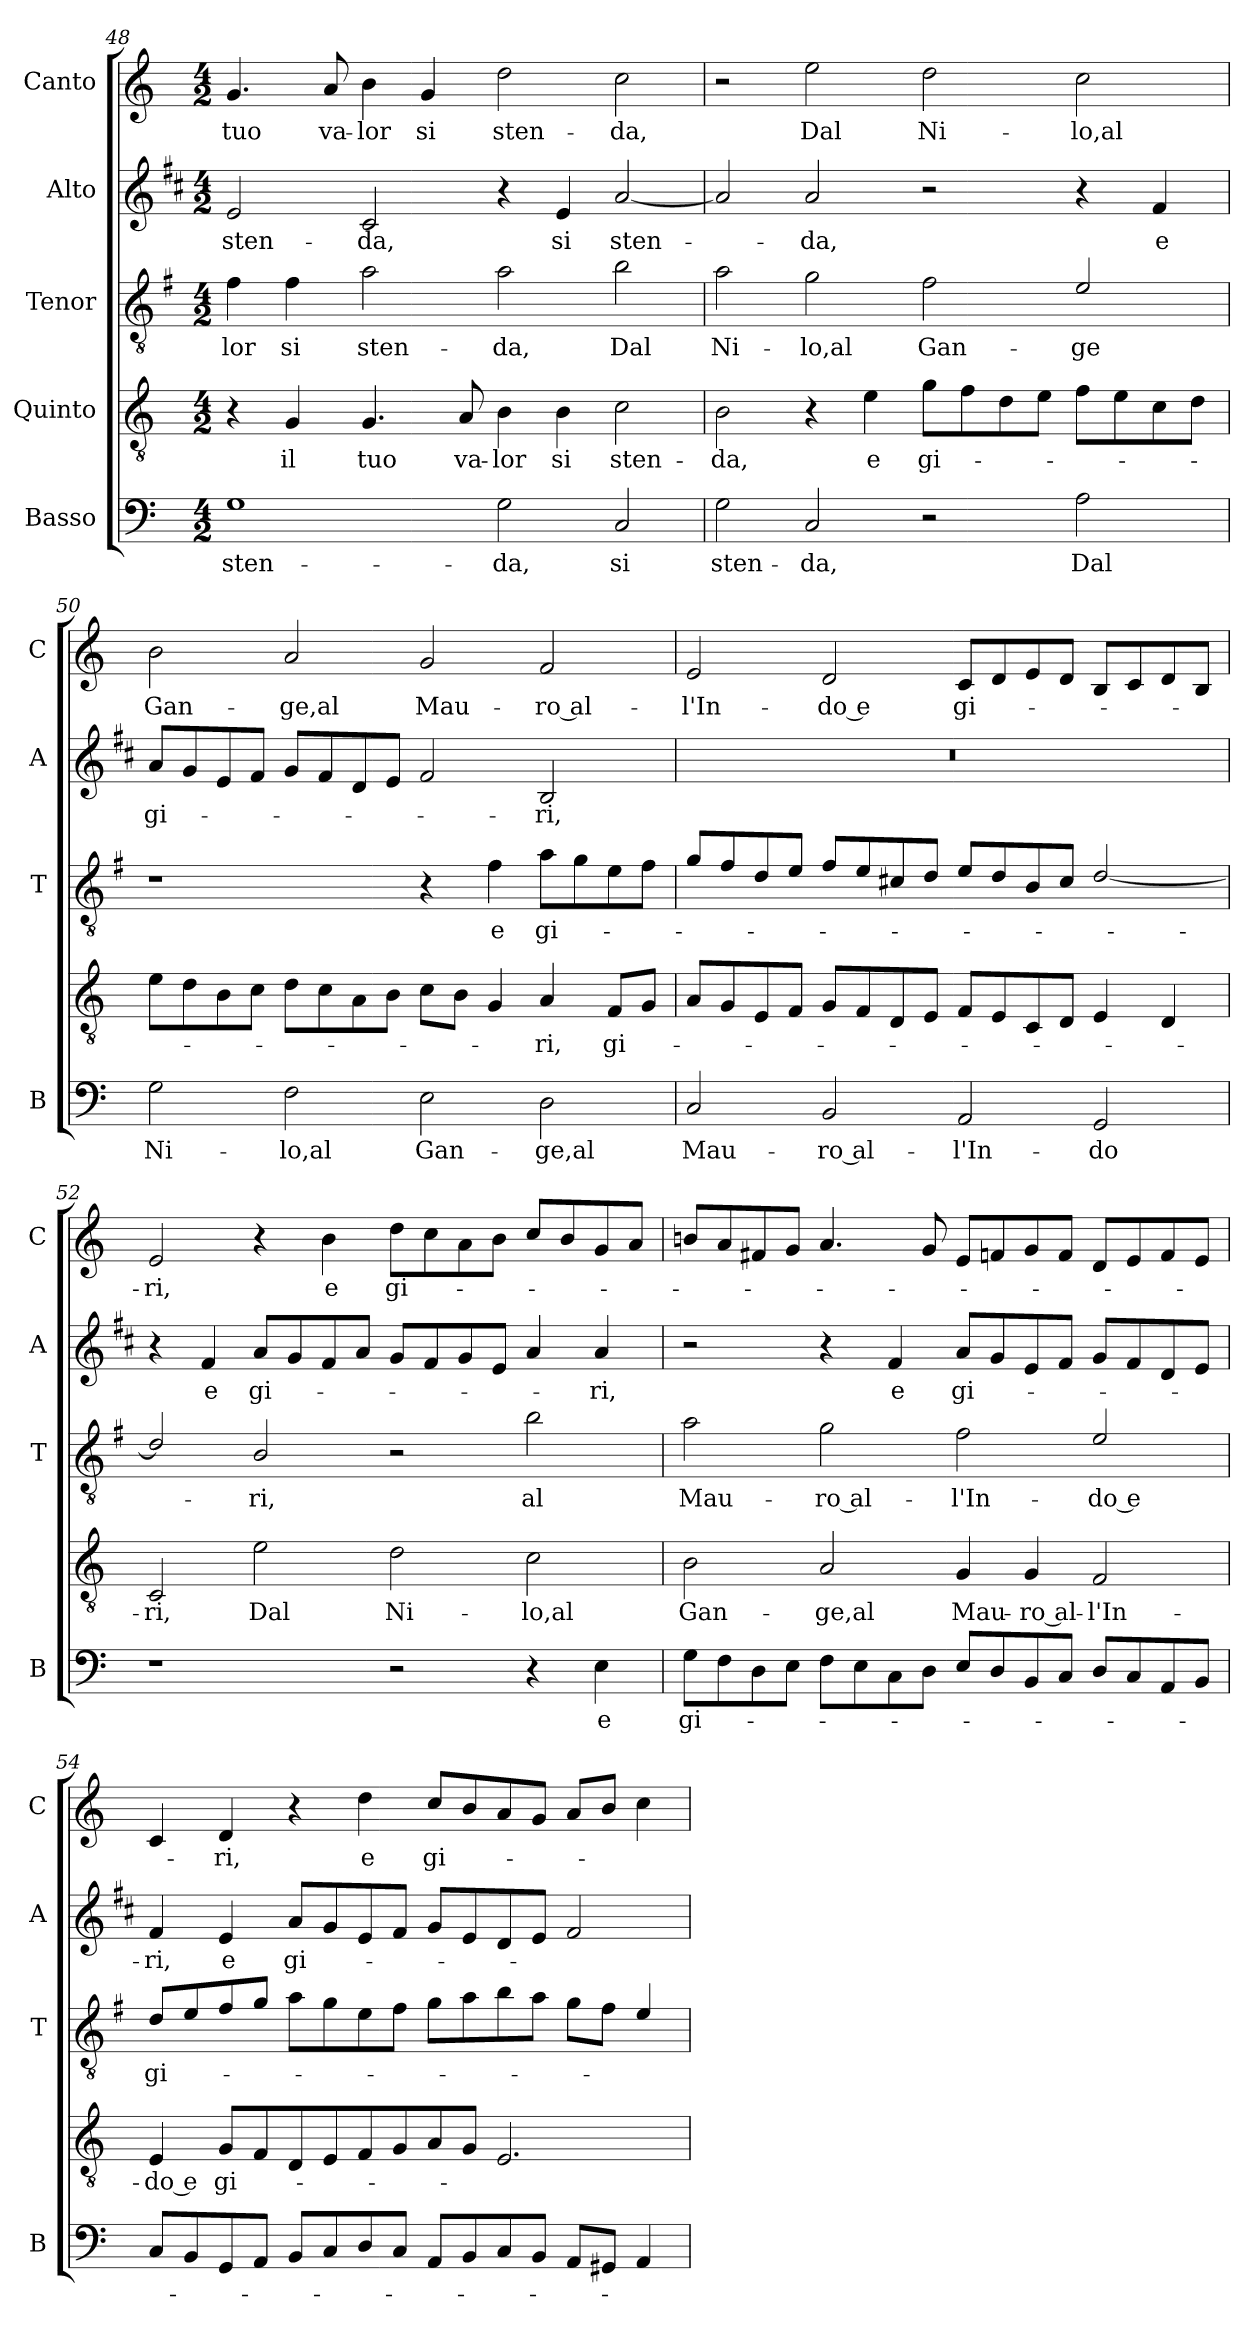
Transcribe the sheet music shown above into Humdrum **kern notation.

**kern	**text	**kern	**text	**kern	**text	**kern	**text	**kern	**text
*part5	*part5	*part4	*part4	*part3	*part3	*part2	*part2	*part1	*part1
*staff5	*staff5	*staff4	*staff4	*staff3	*staff3	*staff2	*staff2	*staff1	*staff1
*I"Basso	*	*I"Quinto	*	*I"Tenor	*	*I"Alto	*	*I"Canto	*
*I'B	*	*	*	*I'T	*	*I'A	*	*I'C	*
*clefF4	*	*clefGv2	*	*clefGv2	*	*clefG2	*	*clefG2	*
*	*	*	*	*ITrd4c7	*	*ITrd1c2	*	*	*
*k[]	*	*k[]	*	*k[]	*	*k[]	*	*k[]	*
*C:	*	*C:	*	*C:	*	*C:	*	*C:	*
*M4/2	*	*M4/2	*	*M4/2	*	*M4/2	*	*M4/2	*
=48	=48	=48	=48	=48	=48	=48	=48	=48	=48
!	!LO:LY:b	!	!	!	!LO:LY:b	!	!LO:LY:b	!	!LO:LY:b
1G	sten-	4r	.	4B\	-lor	2d/	sten-	4.g/	tuo
!	!	!	!LO:LY:b	!	!LO:LY:b	!	!	!	!
.	.	4G/	il	4B\	si	.	.	.	.
!	!	!	!	!	!	!	!	!	!LO:LY:b
.	.	.	.	.	.	.	.	8a/	va-
!	!	!	!LO:LY:b	!	!LO:LY:b	!	!LO:LY:b	!	!LO:LY:b
.	.	4.G/	tuo	2d\	sten-	2B/	-da,	4b\	-lor
!	!	!	!	!	!	!	!	!	!LO:LY:b
.	.	.	.	.	.	.	.	4g/	si
!	!	!	!LO:LY:b	!	!	!	!	!	!
.	.	8A/	va-	.	.	.	.	.	.
!	!LO:LY:b	!	!LO:LY:b	!	!LO:LY:b	!	!	!	!LO:LY:b
2G\	-da,	4B\	-lor	2d\	-da,	4r	.	2dd\	sten-
!	!	!	!LO:LY:b	!	!	!	!LO:LY:b	!	!
.	.	4B\	si	.	.	4d/	si	.	.
!	!LO:LY:b	!	!LO:LY:b	!	!LO:LY:b	!	!LO:LY:b	!	!LO:LY:b
2C/	si	2c\	sten-	2e\	Dal	[2g/	sten-	2cc\	-da,
!!LO:LB:g=z
=49	=49	=49	=49	=49	=49	=49	=49	=49	=49
!	!LO:LY:b	!	!LO:LY:b	!	!LO:LY:b	!	!	!	!
2G\	sten-	2B\	-da,	2d\	Ni-	2g/]	.	2r	.
!	!LO:LY:b	!	!	!	!LO:LY:b	!	!LO:LY:b	!	!LO:LY:b
2C/	-da,	4r	.	2c\	-lo,al	2g/	-da,	2ee\	Dal
!	!	!	!LO:LY:b	!	!	!	!	!	!
.	.	4e\	e	.	.	.	.	.	.
!	!	!	!LO:LY:b	!	!LO:LY:b	!	!	!	!LO:LY:b
2r	.	8g\L	gi-	2B\	Gan-	2r	.	2dd\	Ni-
.	.	8f\	.	.	.	.	.	.	.
.	.	8d\	.	.	.	.	.	.	.
.	.	8e\J	.	.	.	.	.	.	.
!	!LO:LY:b	!	!	!	!LO:LY:b	!	!	!	!LO:LY:b
2A\	Dal	8f\L	.	2A/	-ge	4r	.	2cc\	-lo,al
.	.	8e\	.	.	.	.	.	.	.
!	!	!	!	!	!	!	!LO:LY:b	!	!
.	.	8c\	.	.	.	4e/	e	.	.
.	.	8d\J	.	.	.	.	.	.	.
=50	=50	=50	=50	=50	=50	=50	=50	=50	=50
!	!LO:LY:b	!	!	!	!	!	!LO:LY:b	!	!LO:LY:b
2G\	Ni-	8e\L	.	1r	.	8g/L	gi-	2b\	Gan-
.	.	8d\	.	.	.	8f/	.	.	.
.	.	8B\	.	.	.	8d/	.	.	.
.	.	8c\J	.	.	.	8e/J	.	.	.
!	!LO:LY:b	!	!	!	!	!	!	!	!LO:LY:b
2F\	-lo,al	8d\L	.	.	.	8f/L	.	2a/	-ge,al
.	.	8c\	.	.	.	8e/	.	.	.
.	.	8A\	.	.	.	8c/	.	.	.
.	.	8B\J	.	.	.	8d/J	.	.	.
!	!LO:LY:b	!	!	!	!	!	!	!	!LO:LY:b
2E\	Gan-	8c\L	.	4r	.	2e/	.	2g/	Mau-
.	.	8B\J	.	.	.	.	.	.	.
!	!	!	!	!	!LO:LY:b	!	!	!	!
.	.	4G/	.	4B\	e	.	.	.	.
!	!LO:LY:b	!	!LO:LY:b	!	!LO:LY:b	!	!LO:LY:b	!	!LO:LY:b
2D\	-ge,al	4A/	-ri,	8d\L	gi-	2A/	-ri,	2f/	-ro al-
.	.	.	.	8c\	.	.	.	.	.
!	!	!	!LO:LY:b	!	!	!	!	!	!
.	.	8F/L	gi-	8A\	.	.	.	.	.
.	.	8G/J	.	8B\J	.	.	.	.	.
=51	=51	=51	=51	=51	=51	=51	=51	=51	=51
!	!LO:LY:b	!	!	!	!	!	!	!	!LO:LY:b
2C/	Mau-	8A/L	.	8c/L	.	0r	.	2e/	-l'In-
.	.	8G/	.	8B/	.	.	.	.	.
.	.	8E/	.	8G/	.	.	.	.	.
.	.	8F/J	.	8A/J	.	.	.	.	.
!	!LO:LY:b	!	!	!	!	!	!	!	!LO:LY:b
2BB/	-ro al-	8G/L	.	8B/L	.	.	.	2d/	-do e
.	.	8F/	.	8A/	.	.	.	.	.
.	.	8D/	.	8F#X/	.	.	.	.	.
.	.	8E/J	.	8G/J	.	.	.	.	.
!	!LO:LY:b	!	!	!	!	!	!	!	!LO:LY:b
2AA/	-l'In-	8F/L	.	8A/L	.	.	.	8c/L	gi-
.	.	8E/	.	8G/	.	.	.	8d/	.
.	.	8C/	.	8E/	.	.	.	8e/	.
.	.	8D/J	.	8F#/J	.	.	.	8d/J	.
!	!LO:LY:b	!	!	!	!	!	!	!	!
2GG/	-do	4E/	.	[2G/	.	.	.	8B/L	.
.	.	.	.	.	.	.	.	8c/	.
.	.	4D/	.	.	.	.	.	8d/	.
.	.	.	.	.	.	.	.	8B/J	.
!!LO:LB:g=z
=52	=52	=52	=52	=52	=52	=52	=52	=52	=52
!	!	!	!LO:LY:b	!	!	!	!	!	!LO:LY:b
1r	.	2C/	-ri,	2G/]	.	4r	.	2e/	-ri,
!	!	!	!	!	!	!	!LO:LY:b	!	!
.	.	.	.	.	.	4e/	e	.	.
!	!	!	!LO:LY:b	!	!LO:LY:b	!	!LO:LY:b	!	!
.	.	2e\	Dal	2E/	-ri,	8g/L	gi-	4r	.
.	.	.	.	.	.	8f/	.	.	.
!	!	!	!	!	!	!	!	!	!LO:LY:b
.	.	.	.	.	.	8e/	.	4b\	e
.	.	.	.	.	.	8g/J	.	.	.
!	!	!	!LO:LY:b	!	!	!	!	!	!LO:LY:b
2r	.	2d\	Ni-	2r	.	8f/L	.	8dd\L	gi-
.	.	.	.	.	.	8e/	.	8cc\	.
.	.	.	.	.	.	8f/	.	8a\	.
.	.	.	.	.	.	8d/J	.	8b\J	.
!	!	!	!LO:LY:b	!	!LO:LY:b	!	!	!	!
4r	.	2c\	-lo,al	2e\	al	4g/	.	8cc/L	.
.	.	.	.	.	.	.	.	8b/	.
!	!LO:LY:b	!	!	!	!	!	!LO:LY:b	!	!
4E\	e	.	.	.	.	4g/	-ri,	8g/	.
.	.	.	.	.	.	.	.	8a/J	.
=53	=53	=53	=53	=53	=53	=53	=53	=53	=53
!	!LO:LY:b	!	!LO:LY:b	!	!LO:LY:b	!	!	!	!
8G\L	gi-	2B\	Gan-	2d\	Mau-	2r	.	8bni/L	.
8F\	.	.	.	.	.	.	.	8a/	.
8D\	.	.	.	.	.	.	.	8f#X/	.
8E\J	.	.	.	.	.	.	.	8g/J	.
!	!	!	!LO:LY:b	!	!LO:LY:b	!	!	!	!
8F\L	.	2A/	-ge,al	2c\	-ro al-	4r	.	4.a/	.
8E\	.	.	.	.	.	.	.	.	.
!	!	!	!	!	!	!	!LO:LY:b	!	!
8C\	.	.	.	.	.	4e/	e	.	.
8D\J	.	.	.	.	.	.	.	8g/	.
!	!	!	!LO:LY:b	!	!LO:LY:b	!	!LO:LY:b	!	!
8E/L	.	4G/	Mau-	2B\	-l'In-	8g/L	gi-	8e/L	.
8D/	.	.	.	.	.	8f/	.	8fn/	.
!	!	!	!LO:LY:b	!	!	!	!	!	!
8BB/	.	4G/	-ro al-	.	.	8d/	.	8g/	.
8C/J	.	.	.	.	.	8e/J	.	8f/J	.
!	!	!	!LO:LY:b	!	!LO:LY:b	!	!	!	!
8D/L	.	2F/	-l'In-	2A/	-do e	8f/L	.	8d/L	.
8C/	.	.	.	.	.	8e/	.	8e/	.
8AA/	.	.	.	.	.	8c/	.	8f/	.
8BB/J	.	.	.	.	.	8d/J	.	8e/J	.
=54	=54	=54	=54	=54	=54	=54	=54	=54	=54
!	!	!	!LO:LY:b	!	!LO:LY:b	!	!LO:LY:b	!	!
8C/L	.	4E/	-do e	8G/L	gi-	4e/	-ri,	4c/	.
8BB/	.	.	.	8A/	.	.	.	.	.
!	!	!	!LO:LY:b	!	!	!	!LO:LY:b	!	!LO:LY:b
8GG/	.	8G/L	gi-	8B/	.	4d/	e	4d/	-ri,
8AA/J	.	8F/	.	8c/J	.	.	.	.	.
!	!	!	!	!	!	!	!LO:LY:b	!	!
8BB/L	.	8D/	.	8d\L	.	8g/L	gi-	4r	.
8C/	.	8E/	.	8c\	.	8f/	.	.	.
!	!	!	!	!	!	!	!	!	!LO:LY:b
8D/	.	8F/	.	8A\	.	8d/	.	4dd\	e
8C/J	.	8G/	.	8B\J	.	8e/J	.	.	.
!	!	!	!	!	!	!	!	!	!LO:LY:b
8AA/L	.	8A/	.	8c\L	.	8f/L	.	8cc/L	gi-
8BB/	.	8G/J	.	8d\	.	8d/	.	8b/	.
8C/	.	2.E/	.	8e\	.	8c/	.	8a/	.
8BB/J	.	.	.	8d\J	.	8d/J	.	8g/J	.
8AA/L	.	.	.	8c\L	.	2e/	.	8a/L	.
8GG#X/J	.	.	.	8B\J	.	.	.	8b/J	.
4AA/	.	.	.	4A/	.	.	.	4cc\	.
=	=	=	=	=	=	=	=	=	=
*-	*-	*-	*-	*-	*-	*-	*-	*-	*-
